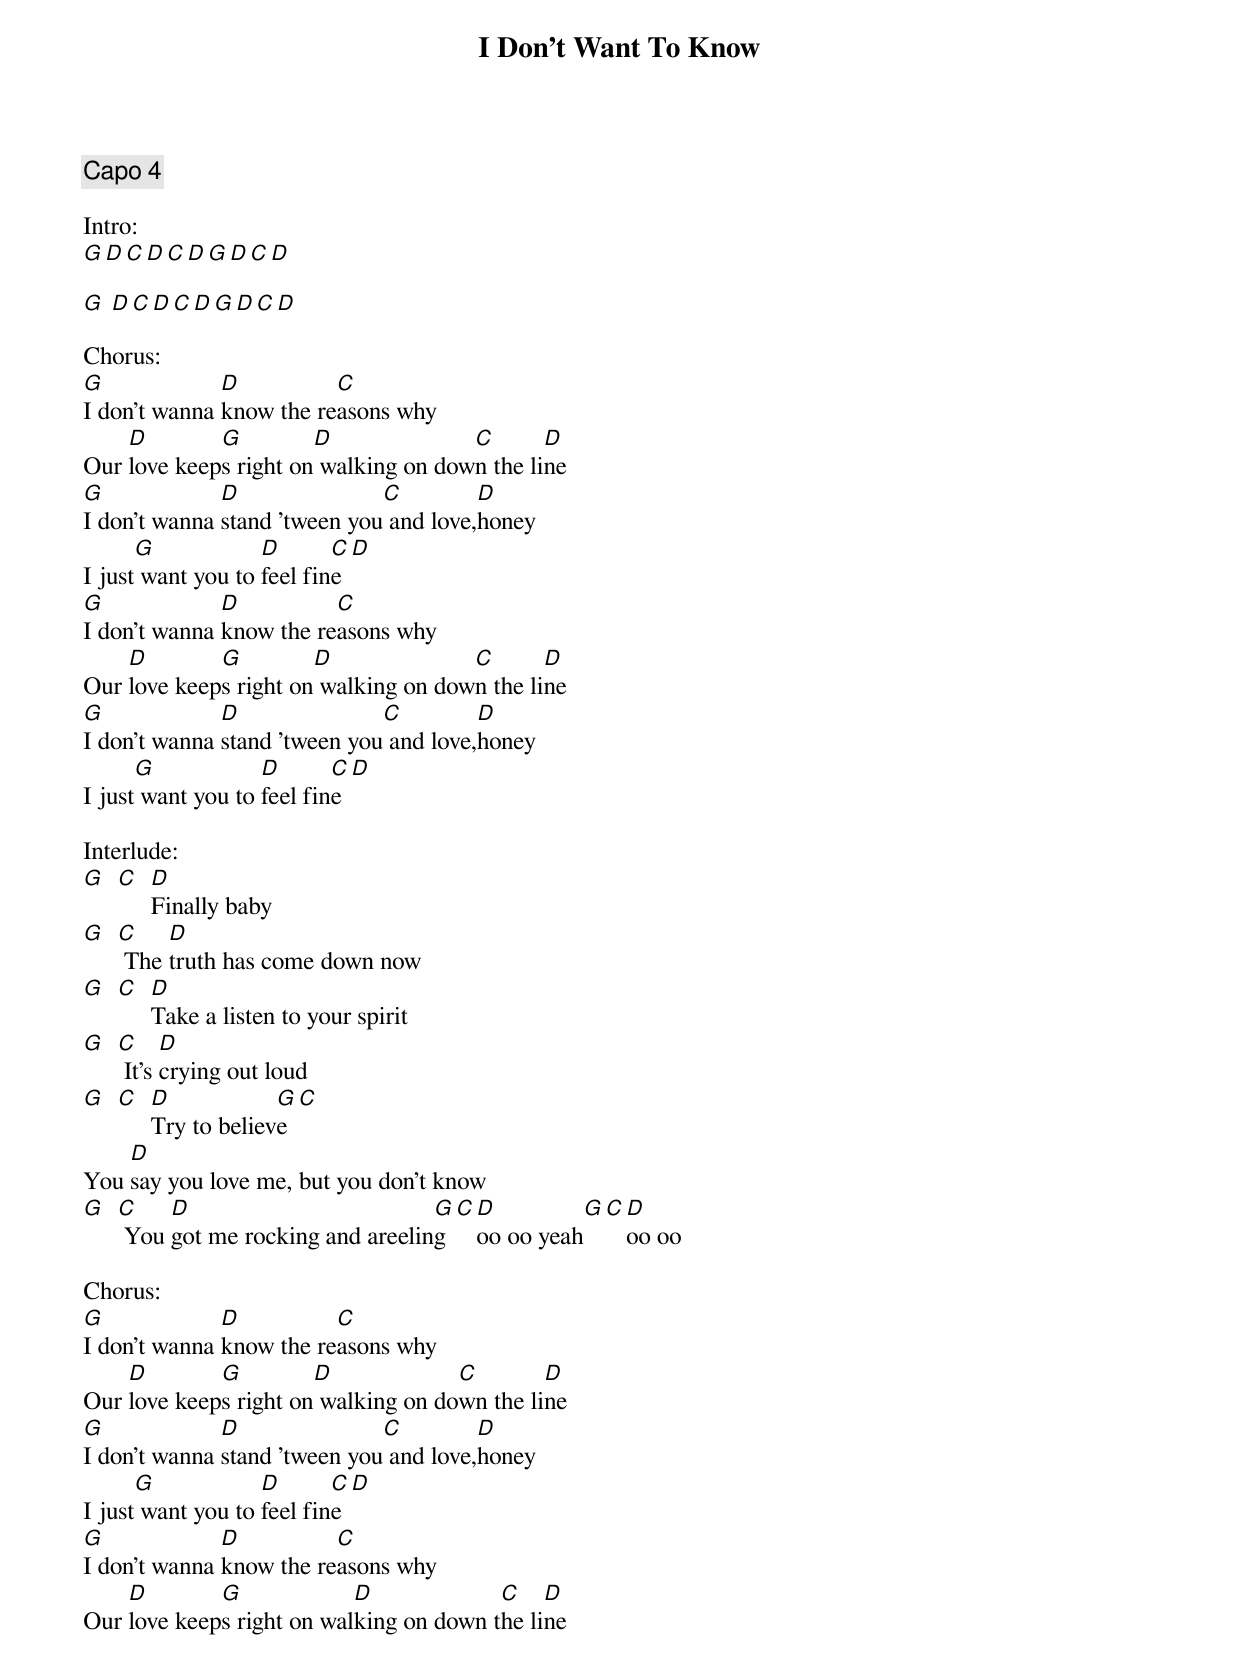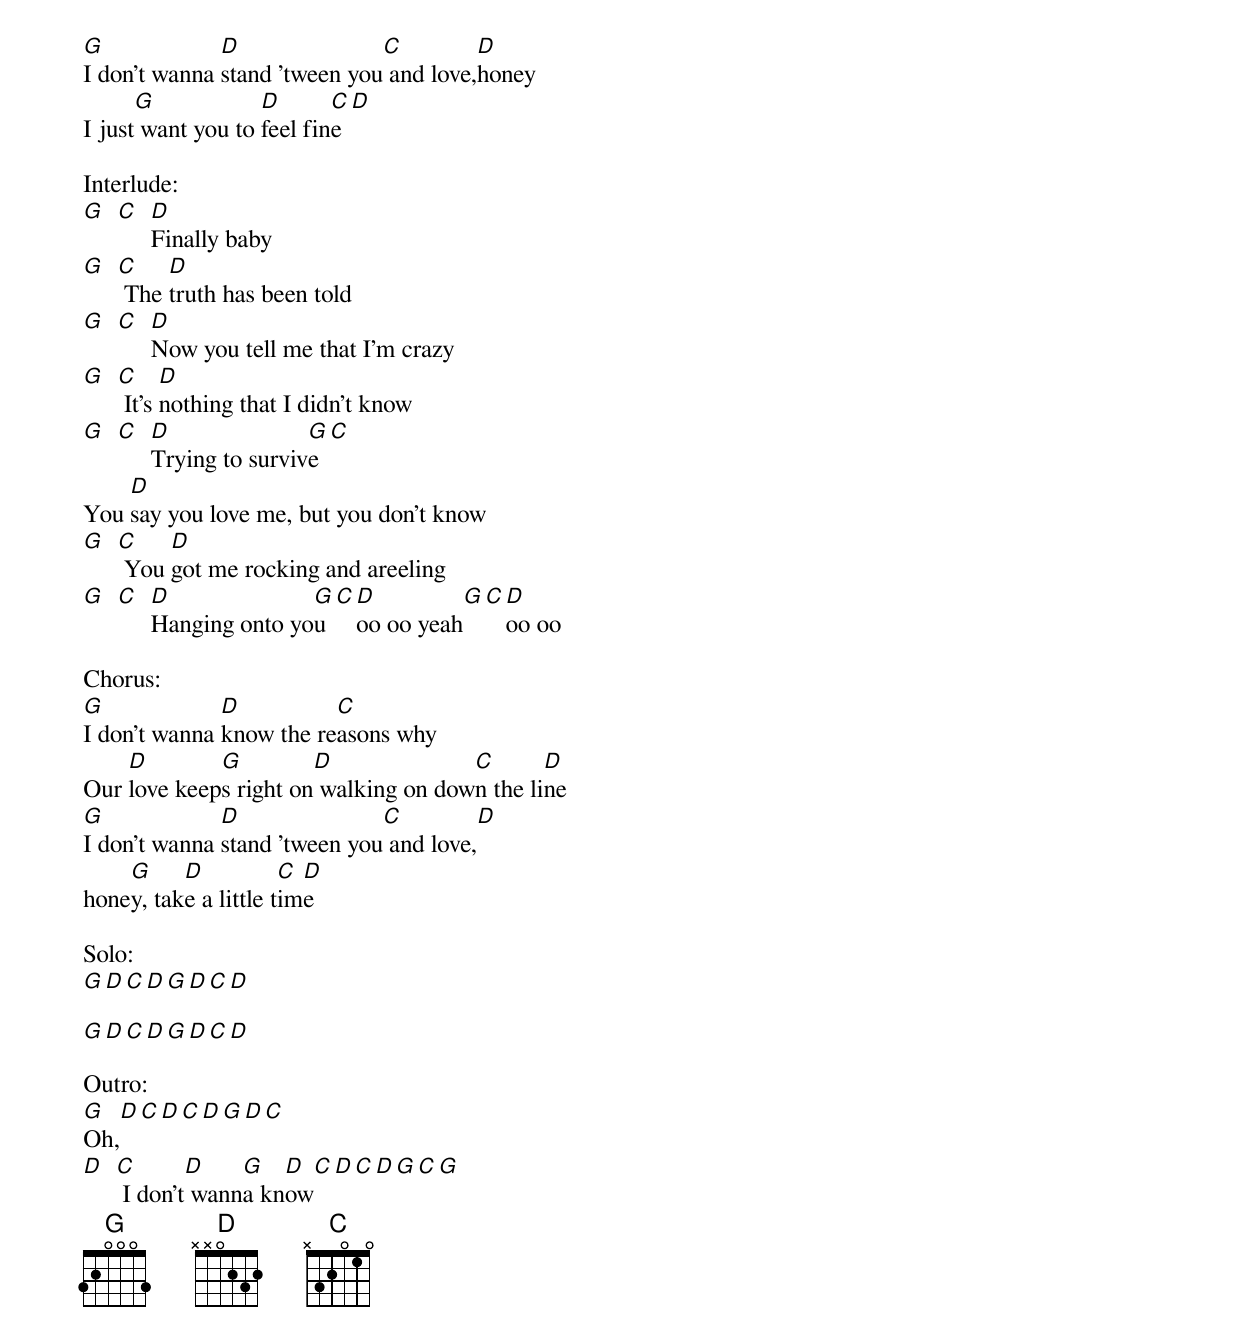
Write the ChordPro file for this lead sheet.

{title:I Don't Want To Know}
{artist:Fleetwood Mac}
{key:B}
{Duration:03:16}
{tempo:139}
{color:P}

{c:Capo 4}

Intro:
[G][D][C][D][C][D][G][D][C][D]

[G] [D][C][D][C][D][G][D][C][D]

Chorus:
[G]I don't wanna [D]know the re[C]asons why
Our [D]love keep[G]s right on[D] walking on dow[C]n the li[D]ne
[G]I don't wanna [D]stand 'tween you[C] and love,[D]honey
I just[G] want you to [D]feel fin[C]e[D]
[G]I don't wanna [D]know the re[C]asons why
Our [D]love keep[G]s right on[D] walking on dow[C]n the li[D]ne
[G]I don't wanna [D]stand 'tween you[C] and love,[D]honey
I just[G] want you to [D]feel fin[C]e[D]

Interlude:
[G]  [C]  [D]Finally baby
[G]  [C] The [D]truth has come down now
[G]  [C]  [D]Take a listen to your spirit
[G]  [C] It's [D]crying out loud
[G]  [C]  [D]Try to believ[G]e[C]
You [D]say you love me, but you don't know
[G]  [C] You [D]got me rocking and areelin[G]g[C][D]oo oo yeah[G][C][D]oo oo

Chorus:
[G]I don't wanna [D]know the re[C]asons why
Our [D]love keep[G]s right on[D] walking on do[C]wn the li[D]ne
[G]I don't wanna [D]stand 'tween you[C] and love,[D]honey
I just[G] want you to [D]feel fin[C]e[D]
[G]I don't wanna [D]know the re[C]asons why
Our [D]love keep[G]s right on wal[D]king on down t[C]he li[D]ne
[G]I don't wanna [D]stand 'tween you[C] and love,[D]honey
I just[G] want you to [D]feel fin[C]e[D]

Interlude:
[G]  [C]  [D]Finally baby
[G]  [C] The [D]truth has been told
[G]  [C]  [D]Now you tell me that I'm crazy
[G]  [C] It's [D]nothing that I didn't know
[G]  [C]  [D]Trying to surviv[G]e[C]
You [D]say you love me, but you don't know
[G]  [C] You [D]got me rocking and areeling
[G]  [C]  [D]Hanging onto yo[G]u[C][D]oo oo yeah[G][C][D]oo oo

Chorus:
[G]I don't wanna [D]know the re[C]asons why
Our [D]love keep[G]s right on[D] walking on dow[C]n the li[D]ne
[G]I don't wanna [D]stand 'tween you[C] and love,[D]
hone[G]y, tak[D]e a little t[C]im[D]e

Solo:
[G][D][C][D][G][D][C][D]

[G][D][C][D][G][D][C][D]

Outro:
[G]Oh,[D][C][D][C][D][G][D][C]
[D]  [C] I don't[D] wann[G]a kn[D]ow[C][D][C][D][G][C][G]
